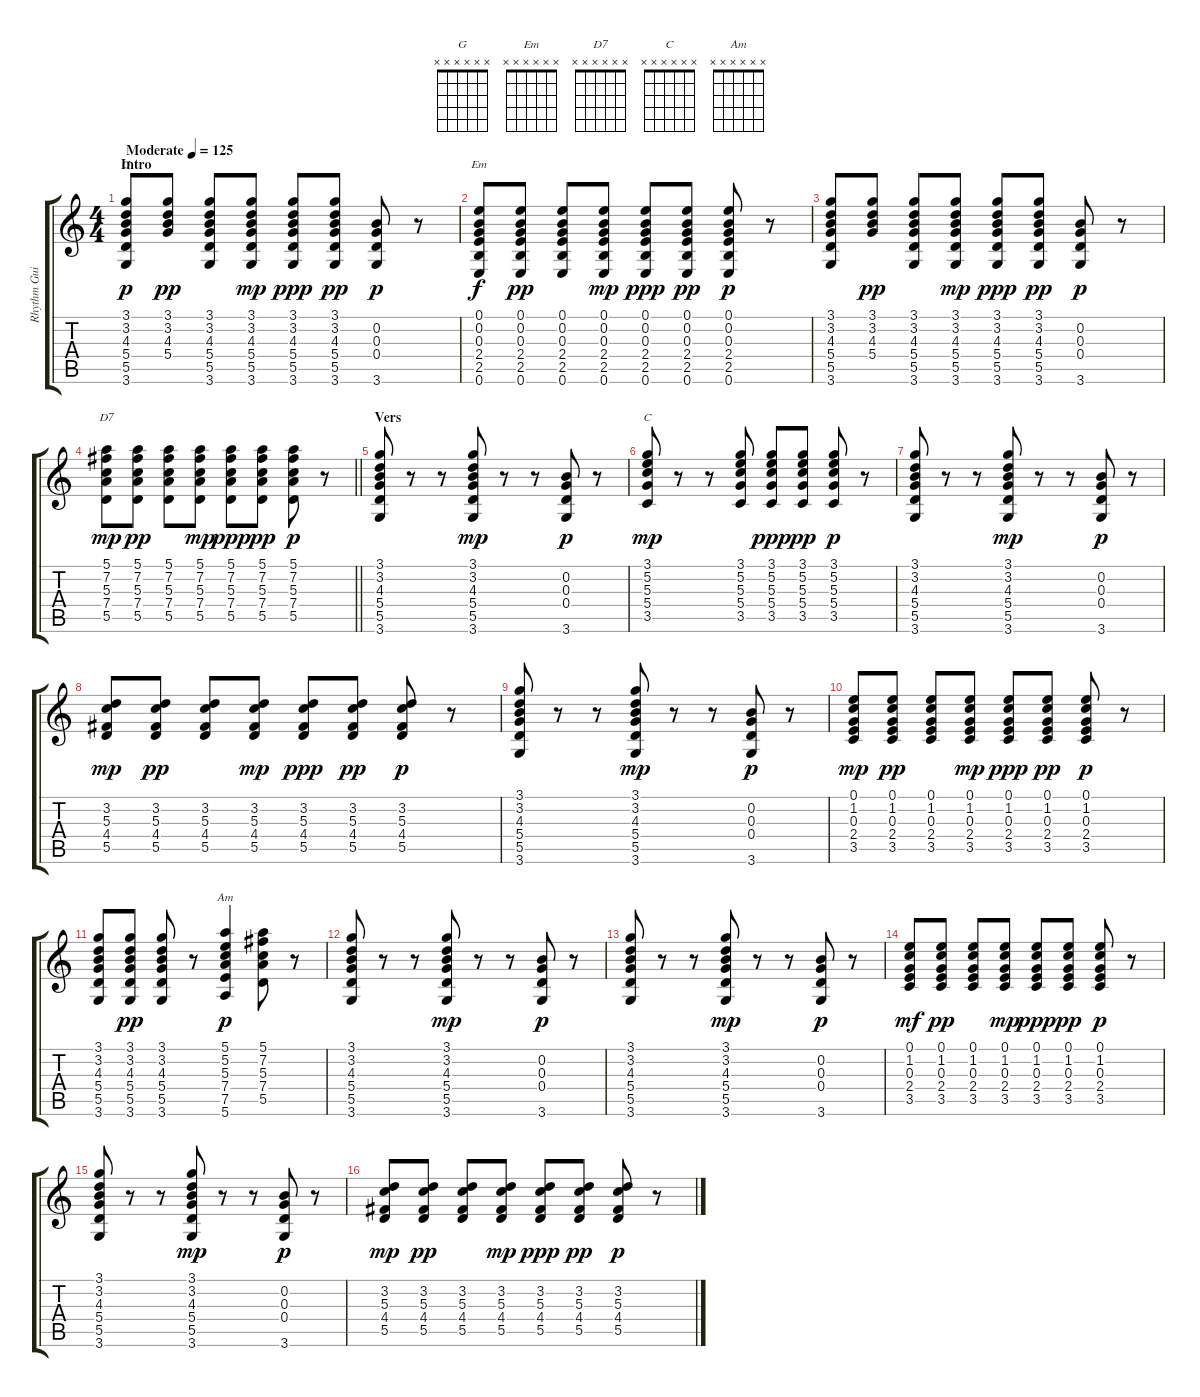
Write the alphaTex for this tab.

\track ("Rhythm Guitar" "Rhythm Gui") {instrument electricguitarjazz}
\staff {score tabs}
\tuning (E4 B3 G3 D3 A2 E2) {hide}
\chord ("G" x x x x x x)
\chord ("Em" x x x x x x)
\chord ("D7" x x x x x x)
\chord ("C" x x x x x x)
\chord ("Am" x x x x x x)
\ts (4 4)
\section ("" "Intro")
\tempo (125 "Moderate")
\clef g2
\ks c
(3.1 3.2 4.3 5.4 5.5 3.6).8{ch "G" dy p instrument electricguitarjazz} (3.1 3.2 4.3 5.4).8{dy pp} (3.1 3.2 4.3 5.4 5.5 3.6).8 (3.1 3.2 4.3 5.4 5.5 3.6).8{dy mp} (3.1 3.2 4.3 5.4 5.5 3.6).8{dy ppp} (3.1 3.2 4.3 5.4 5.5 3.6).8{dy pp} (0.2 0.3 0.4 3.6).8{dy p} r.8 |
(0.1 0.2 0.3 2.4 2.5 0.6).8{ch "Em" dy f} (0.1 0.2 0.3 2.4 2.5 0.6).8{dy pp} (0.1 0.2 0.3 2.4 2.5 0.6).8 (0.1 0.2 0.3 2.4 2.5 0.6).8{dy mp} (0.1 0.2 0.3 2.4 2.5 0.6).8{dy ppp} (0.1 0.2 0.3 2.4 2.5 0.6).8{dy pp} (0.1 0.2 0.3 2.4 2.5 0.6).8{dy p} r.8 |
(3.1 3.2 4.3 5.4 5.5 3.6).8 (3.1 3.2 4.3 5.4).8{dy pp} (3.1 3.2 4.3 5.4 5.5 3.6).8 (3.1 3.2 4.3 5.4 5.5 3.6).8{dy mp} (3.1 3.2 4.3 5.4 5.5 3.6).8{dy ppp} (3.1 3.2 4.3 5.4 5.5 3.6).8{dy pp} (0.2 0.3 0.4 3.6).8{dy p} r.8 |
\barLineRight lightlight
(5.1 7.2 5.3 7.4 5.5).8{ch "D7" dy mp} (5.1 7.2 5.3 7.4 5.5).8{dy pp} (5.1 7.2 5.3 7.4 5.5).8 (5.1 7.2 5.3 7.4 5.5).8{dy mp} (5.1 7.2 5.3 7.4 5.5).8{dy ppp} (5.1 7.2 5.3 7.4 5.5).8{dy pp} (5.1 7.2 5.3 7.4 5.5).8{dy p} r.8 |
\section ("" "Vers")
(3.1 3.2 4.3 5.4 5.5 3.6).8 r.8 r.8 (3.1 3.2 4.3 5.4 5.5 3.6).8{dy mp} r.8 r.8 (0.2 0.3 0.4 3.6).8{dy p} r.8 |
(3.1 5.2 5.3 5.4 3.5).8{ch "C" dy mp} r.8 r.8 (3.1 5.2 5.3 5.4 3.5).8 (3.1 5.2 5.3 5.4 3.5).8{dy ppp} (3.1 5.2 5.3 5.4 3.5).8{dy pp} (3.1 5.2 5.3 5.4 3.5).8{dy p} r.8 |
(3.1 3.2 4.3 5.4 5.5 3.6).8 r.8 r.8 (3.1 3.2 4.3 5.4 5.5 3.6).8{dy mp} r.8 r.8 (0.2 0.3 0.4 3.6).8{dy p} r.8 |
(3.2 5.3 4.4 5.5).8{dy mp} (3.2 5.3 4.4 5.5).8{dy pp} (3.2 5.3 4.4 5.5).8 (3.2 5.3 4.4 5.5).8{dy mp} (3.2 5.3 4.4 5.5).8{dy ppp} (3.2 5.3 4.4 5.5).8{dy pp} (3.2 5.3 4.4 5.5).8{dy p} r.8 |
(3.1 3.2 4.3 5.4 5.5 3.6).8 r.8 r.8 (3.1 3.2 4.3 5.4 5.5 3.6).8{dy mp} r.8 r.8 (0.2 0.3 0.4 3.6).8{dy p} r.8 |
(0.1 1.2 0.3 2.4 3.5).8{dy mp} (0.1 1.2 0.3 2.4 3.5).8{dy pp} (0.1 1.2 0.3 2.4 3.5).8 (0.1 1.2 0.3 2.4 3.5).8{dy mp} (0.1 1.2 0.3 2.4 3.5).8{dy ppp} (0.1 1.2 0.3 2.4 3.5).8{dy pp} (0.1 1.2 0.3 2.4 3.5).8{dy p} r.8 |
(3.1 3.2 4.3 5.4 5.5 3.6).8 (3.1 3.2 4.3 5.4 5.5 3.6).8{dy pp} (3.1 3.2 4.3 5.4 5.5 3.6).8 r.8 (5.1 5.2 5.3 7.4 7.5 5.6).4{ch "Am" dy p} (5.1 7.2 5.3 7.4 5.5).8 r.8 |
(3.1 3.2 4.3 5.4 5.5 3.6).8 r.8 r.8 (3.1 3.2 4.3 5.4 5.5 3.6).8{dy mp} r.8 r.8 (0.2 0.3 0.4 3.6).8{dy p} r.8 |
(3.1 3.2 4.3 5.4 5.5 3.6).8 r.8 r.8 (3.1 3.2 4.3 5.4 5.5 3.6).8{dy mp} r.8 r.8 (0.2 0.3 0.4 3.6).8{dy p} r.8 |
(0.1 1.2 0.3 2.4 3.5).8{dy mf} (0.1 1.2 0.3 2.4 3.5).8{dy pp} (0.1 1.2 0.3 2.4 3.5).8 (0.1 1.2 0.3 2.4 3.5).8{dy mp} (0.1 1.2 0.3 2.4 3.5).8{dy ppp} (0.1 1.2 0.3 2.4 3.5).8{dy pp} (0.1 1.2 0.3 2.4 3.5).8{dy p} r.8 |
(3.1 3.2 4.3 5.4 5.5 3.6).8 r.8 r.8 (3.1 3.2 4.3 5.4 5.5 3.6).8{dy mp} r.8 r.8 (0.2 0.3 0.4 3.6).8{dy p} r.8 |
(3.2 5.3 4.4 5.5).8{dy mp} (3.2 5.3 4.4 5.5).8{dy pp} (3.2 5.3 4.4 5.5).8 (3.2 5.3 4.4 5.5).8{dy mp} (3.2 5.3 4.4 5.5).8{dy ppp} (3.2 5.3 4.4 5.5).8{dy pp} (3.2 5.3 4.4 5.5).8{dy p} r.8
